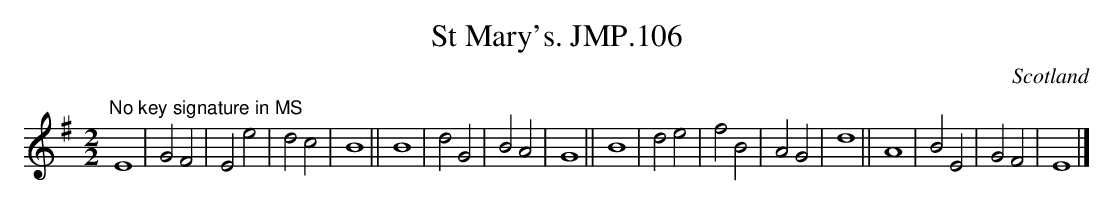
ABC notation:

X:1
T:St Mary's. JMP.106
M:2/2
L:1/2
O:Scotland
K:E minor
"No key signature in MS"E2 | GF | Ee | dc | B2 ||\
B2 | dG | BA | G2 ||B2 | de | fB | AG | d2 ||A2 | BE | GF | E2 |]
